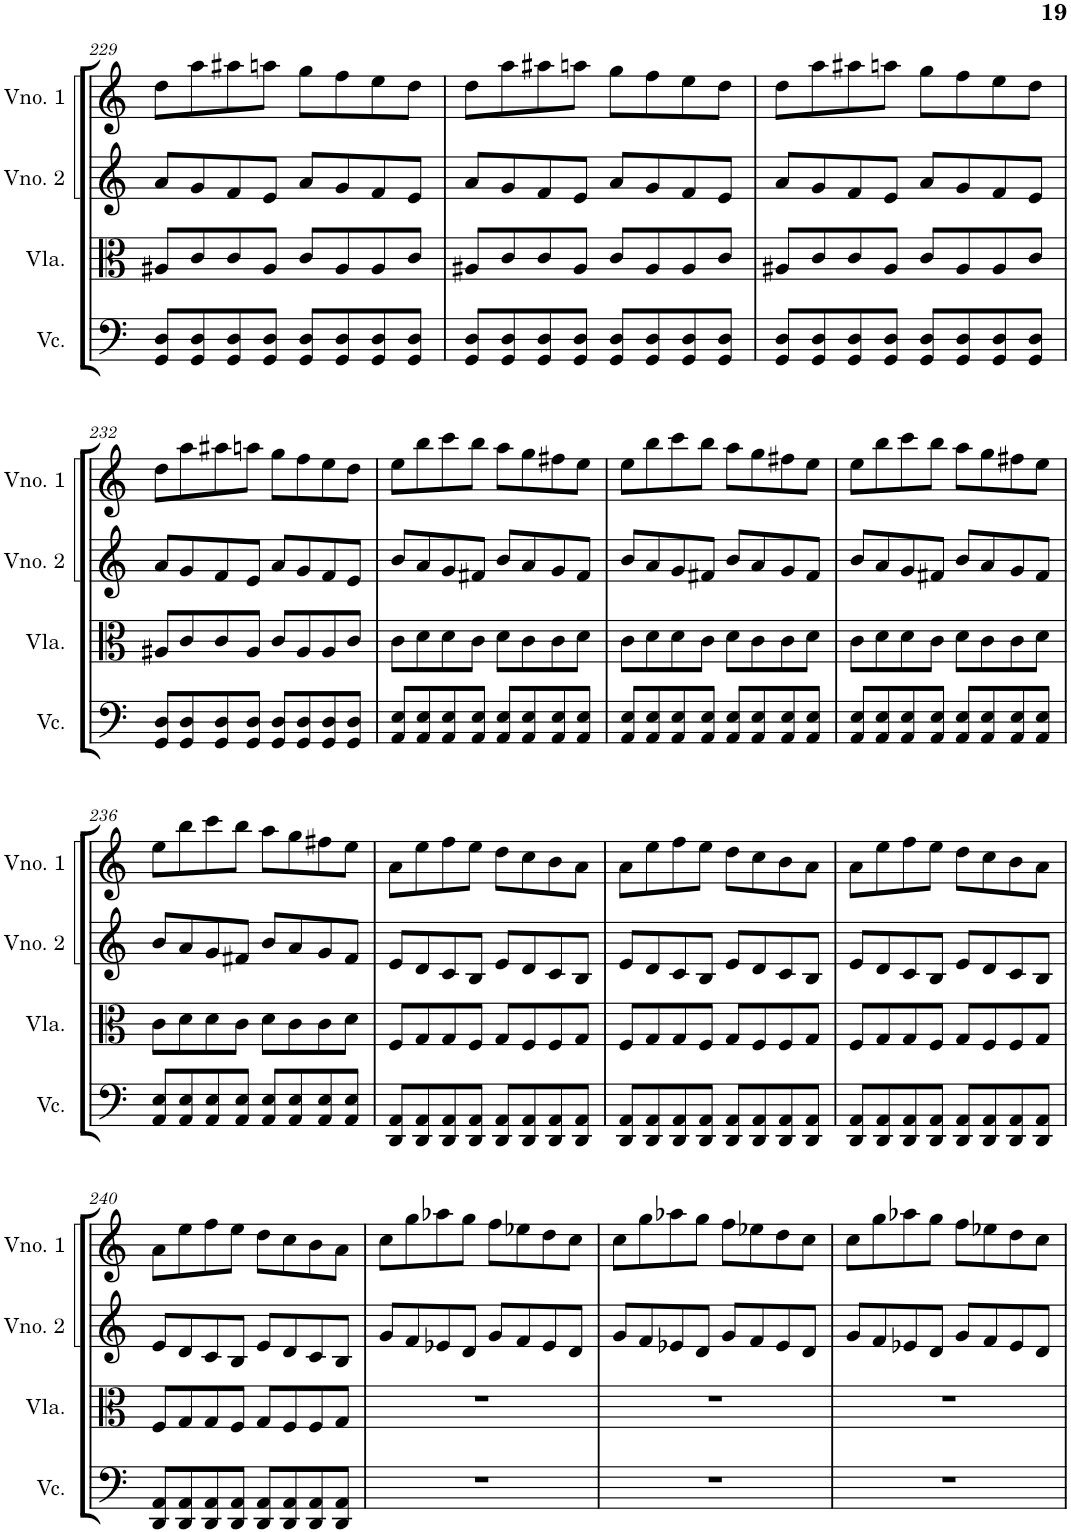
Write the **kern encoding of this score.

**kern	**kern	**kern	**kern
*part4	*part3	*part2	*part1
*staff4	*staff3	*staff2	*staff1
*I"Violoncelo	*I"Viola	*I"Violino 2	*I"Violino 1
*I'Vc.	*I'Vla.	*I'Vno. 2	*I'Vno. 1
!!LO:PB:g=z
*clefF4	*clefC3	*clefG2	*clefG2
*k[]	*k[]	*k[]	*k[]
*M4/4	*M4/4	*M4/4	*M4/4
=229	=229	=229	=229
8GG/ 8D/L	8A#X/L	8a/L	8dd\L
8GG/ 8D/	8c/	8g/	8aa\
8GG/ 8D/	8c/	8f/	8aa#X\
8GG/ 8D/J	8A#/J	8e/J	8aan\J
8GG/ 8D/L	8c/L	8a/L	8gg\L
8GG/ 8D/	8A#/	8g/	8ff\
8GG/ 8D/	8A#/	8f/	8ee\
8GG/ 8D/J	8c/J	8e/J	8dd\J
=230	=230	=230	=230
8GG/ 8D/L	8A#X/L	8a/L	8dd\L
8GG/ 8D/	8c/	8g/	8aa\
8GG/ 8D/	8c/	8f/	8aa#X\
8GG/ 8D/J	8A#/J	8e/J	8aan\J
8GG/ 8D/L	8c/L	8a/L	8gg\L
8GG/ 8D/	8A#/	8g/	8ff\
8GG/ 8D/	8A#/	8f/	8ee\
8GG/ 8D/J	8c/J	8e/J	8dd\J
=231	=231	=231	=231
8GG/ 8D/L	8A#X/L	8a/L	8dd\L
8GG/ 8D/	8c/	8g/	8aa\
8GG/ 8D/	8c/	8f/	8aa#X\
8GG/ 8D/J	8A#/J	8e/J	8aan\J
8GG/ 8D/L	8c/L	8a/L	8gg\L
8GG/ 8D/	8A#/	8g/	8ff\
8GG/ 8D/	8A#/	8f/	8ee\
8GG/ 8D/J	8c/J	8e/J	8dd\J
!!LO:LB:g=z
=232	=232	=232	=232
8GG/ 8D/L	8A#X/L	8a/L	8dd\L
8GG/ 8D/	8c/	8g/	8aa\
8GG/ 8D/	8c/	8f/	8aa#X\
8GG/ 8D/J	8A#/J	8e/J	8aan\J
8GG/ 8D/L	8c/L	8a/L	8gg\L
8GG/ 8D/	8A#/	8g/	8ff\
8GG/ 8D/	8A#/	8f/	8ee\
8GG/ 8D/J	8c/J	8e/J	8dd\J
=233	=233	=233	=233
8AA/ 8E/L	8c\L	8b/L	8ee\L
8AA/ 8E/	8d\	8a/	8bb\
8AA/ 8E/	8d\	8g/	8ccc\
8AA/ 8E/J	8c\J	8f#X/J	8bb\J
8AA/ 8E/L	8d\L	8b/L	8aa\L
8AA/ 8E/	8c\	8a/	8gg\
8AA/ 8E/	8c\	8g/	8ff#X\
8AA/ 8E/J	8d\J	8f#/J	8ee\J
=234	=234	=234	=234
8AA/ 8E/L	8c\L	8b/L	8ee\L
8AA/ 8E/	8d\	8a/	8bb\
8AA/ 8E/	8d\	8g/	8ccc\
8AA/ 8E/J	8c\J	8f#X/J	8bb\J
8AA/ 8E/L	8d\L	8b/L	8aa\L
8AA/ 8E/	8c\	8a/	8gg\
8AA/ 8E/	8c\	8g/	8ff#X\
8AA/ 8E/J	8d\J	8f#/J	8ee\J
=235	=235	=235	=235
8AA/ 8E/L	8c\L	8b/L	8ee\L
8AA/ 8E/	8d\	8a/	8bb\
8AA/ 8E/	8d\	8g/	8ccc\
8AA/ 8E/J	8c\J	8f#X/J	8bb\J
8AA/ 8E/L	8d\L	8b/L	8aa\L
8AA/ 8E/	8c\	8a/	8gg\
8AA/ 8E/	8c\	8g/	8ff#X\
8AA/ 8E/J	8d\J	8f#/J	8ee\J
!!LO:LB:g=z
=236	=236	=236	=236
8AA/ 8E/L	8c\L	8b/L	8ee\L
8AA/ 8E/	8d\	8a/	8bb\
8AA/ 8E/	8d\	8g/	8ccc\
8AA/ 8E/J	8c\J	8f#X/J	8bb\J
8AA/ 8E/L	8d\L	8b/L	8aa\L
8AA/ 8E/	8c\	8a/	8gg\
8AA/ 8E/	8c\	8g/	8ff#X\
8AA/ 8E/J	8d\J	8f#/J	8ee\J
=237	=237	=237	=237
8DD/ 8AA/L	8F/L	8e/L	8a\L
8DD/ 8AA/	8G/	8d/	8ee\
8DD/ 8AA/	8G/	8c/	8ff\
8DD/ 8AA/J	8F/J	8B/J	8ee\J
8DD/ 8AA/L	8G/L	8e/L	8dd\L
8DD/ 8AA/	8F/	8d/	8cc\
8DD/ 8AA/	8F/	8c/	8b\
8DD/ 8AA/J	8G/J	8B/J	8a\J
=238	=238	=238	=238
8DD/ 8AA/L	8F/L	8e/L	8a\L
8DD/ 8AA/	8G/	8d/	8ee\
8DD/ 8AA/	8G/	8c/	8ff\
8DD/ 8AA/J	8F/J	8B/J	8ee\J
8DD/ 8AA/L	8G/L	8e/L	8dd\L
8DD/ 8AA/	8F/	8d/	8cc\
8DD/ 8AA/	8F/	8c/	8b\
8DD/ 8AA/J	8G/J	8B/J	8a\J
=239	=239	=239	=239
8DD/ 8AA/L	8F/L	8e/L	8a\L
8DD/ 8AA/	8G/	8d/	8ee\
8DD/ 8AA/	8G/	8c/	8ff\
8DD/ 8AA/J	8F/J	8B/J	8ee\J
8DD/ 8AA/L	8G/L	8e/L	8dd\L
8DD/ 8AA/	8F/	8d/	8cc\
8DD/ 8AA/	8F/	8c/	8b\
8DD/ 8AA/J	8G/J	8B/J	8a\J
!!LO:LB:g=z
=240	=240	=240	=240
8DD/ 8AA/L	8F/L	8e/L	8a\L
8DD/ 8AA/	8G/	8d/	8ee\
8DD/ 8AA/	8G/	8c/	8ff\
8DD/ 8AA/J	8F/J	8B/J	8ee\J
8DD/ 8AA/L	8G/L	8e/L	8dd\L
8DD/ 8AA/	8F/	8d/	8cc\
8DD/ 8AA/	8F/	8c/	8b\
8DD/ 8AA/J	8G/J	8B/J	8a\J
=241	=241	=241	=241
1r	1r	8g/L	8cc\L
.	.	8f/	8gg\
.	.	8e-X/	8aa-X\
.	.	8d/J	8gg\J
.	.	8g/L	8ff\L
.	.	8f/	8ee-X\
.	.	8e-/	8dd\
.	.	8d/J	8cc\J
=242	=242	=242	=242
1r	1r	8g/L	8cc\L
.	.	8f/	8gg\
.	.	8e-X/	8aa-X\
.	.	8d/J	8gg\J
.	.	8g/L	8ff\L
.	.	8f/	8ee-X\
.	.	8e-/	8dd\
.	.	8d/J	8cc\J
=243	=243	=243	=243
1r	1r	8g/L	8cc\L
.	.	8f/	8gg\
.	.	8e-X/	8aa-X\
.	.	8d/J	8gg\J
.	.	8g/L	8ff\L
.	.	8f/	8ee-X\
.	.	8e-/	8dd\
.	.	8d/J	8cc\J
=	=	=	=
*-	*-	*-	*-
